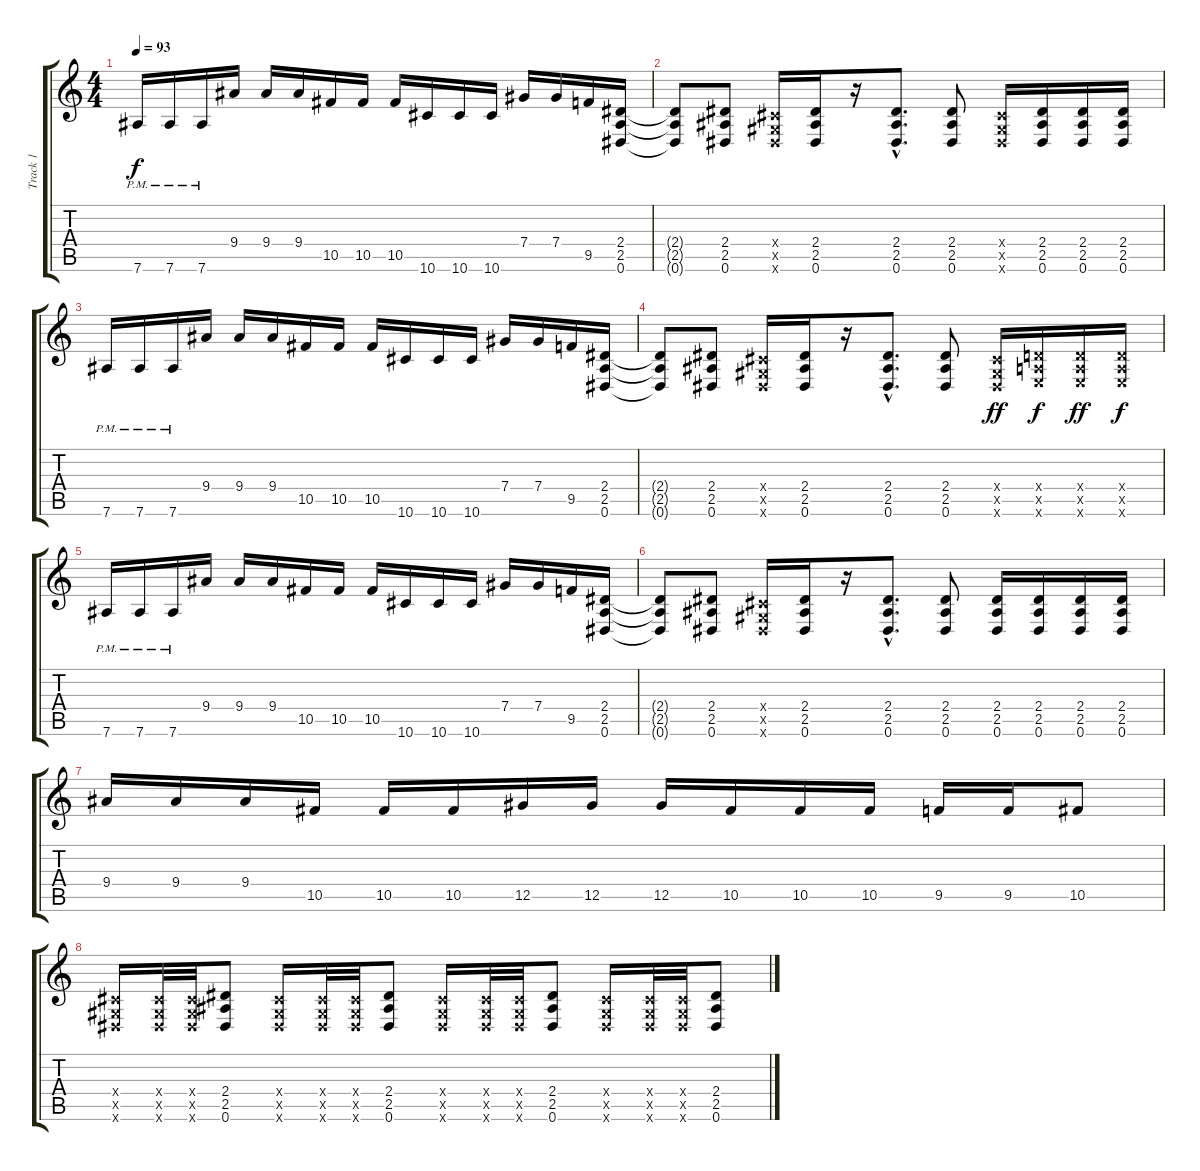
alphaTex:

\track ("Track 1" "Track 1") {instrument overdrivenguitar}
\staff {score tabs}
\tuning (Eb4 Bb3 Gb3 Db3 Ab2 Eb2) {hide}
\ts (4 4)
\tempo 93
\clef g2
\ks c
7.6{pm}.16{dy f instrument overdrivenguitar} 7.6{pm}.16 7.6{pm}.16 9.4.16 9.4.16 9.4.16 10.5.16 10.5.16 10.5.16 10.6.16 10.6.16 10.6.16 7.4.16 7.4.16 9.5.16 (2.4 2.5 0.6).16 |
(2.4{t} 2.5{t} 0.6{t}).8 (2.4 2.5 0.6).8 (0.4{x} 0.5{x} 0.6{x}).16 (2.4 2.5 0.6).16 r.16 (2.4{hac} 2.5{hac} 0.6{hac}).8{d} (2.4 2.5 0.6).8 (0.4{x} 0.5{x} 0.6{x}).16 (2.4 2.5 0.6).16 (2.4 2.5 0.6).16 (2.4 2.5 0.6).16 |
7.6{pm}.16 7.6{pm}.16 7.6{pm}.16 9.4.16 9.4.16 9.4.16 10.5.16 10.5.16 10.5.16 10.6.16 10.6.16 10.6.16 7.4.16 7.4.16 9.5.16 (2.4 2.5 0.6).16 |
(2.4{t} 2.5{t} 0.6{t}).8 (2.4 2.5 0.6).8 (0.4{x} 0.5{x} 0.6{x}).16 (2.4 2.5 0.6).16 r.16 (2.4{hac} 2.5{hac} 0.6{hac}).8{d} (2.4 2.5 0.6).8 (0.4{x} 0.5{x} 0.6{x}).16{dy ff} (1.4{x} 1.5{x} 1.6{x}).16{dy f} (1.4{x} 1.5{x} 1.6{x}).16{dy ff} (1.4{x} 1.5{x} 1.6{x}).16{dy f} |
7.6{pm}.16 7.6{pm}.16 7.6{pm}.16 9.4.16 9.4.16 9.4.16 10.5.16 10.5.16 10.5.16 10.6.16 10.6.16 10.6.16 7.4.16 7.4.16 9.5.16 (2.4 2.5 0.6).16 |
(2.4{t} 2.5{t} 0.6{t}).8 (2.4 2.5 0.6).8 (0.4{x} 0.5{x} 0.6{x}).16 (2.4 2.5 0.6).16 r.16 (2.4{hac} 2.5{hac} 0.6{hac}).8{d} (2.4 2.5 0.6).8 (2.4 2.5 0.6).16 (2.4 2.5 0.6).16 (2.4 2.5 0.6).16 (2.4 2.5 0.6).16 |
9.4.16 9.4.16 9.4.16 10.5.16 10.5.16 10.5.16 12.5.16 12.5.16 12.5.16 10.5.16 10.5.16 10.5.16 9.5.16 9.5.16 10.5.8 |
(0.4{x} 0.5{x} 0.6{x}).16 (0.4{x} 0.5{x} 0.6{x}).32 (0.4{x} 0.5{x} 0.6{x}).32 (2.4 2.5 0.6).8 (0.4{x} 0.5{x} 0.6{x}).16 (0.4{x} 0.5{x} 0.6{x}).32 (0.4{x} 0.5{x} 0.6{x}).32 (2.4 2.5 0.6).8 (0.4{x} 0.5{x} 0.6{x}).16 (0.4{x} 0.5{x} 0.6{x}).32 (0.4{x} 0.5{x} 0.6{x}).32 (2.4 2.5 0.6).8 (0.4{x} 0.5{x} 0.6{x}).16 (0.4{x} 0.5{x} 0.6{x}).32 (0.4{x} 0.5{x} 0.6{x}).32 (2.4 2.5 0.6).8
